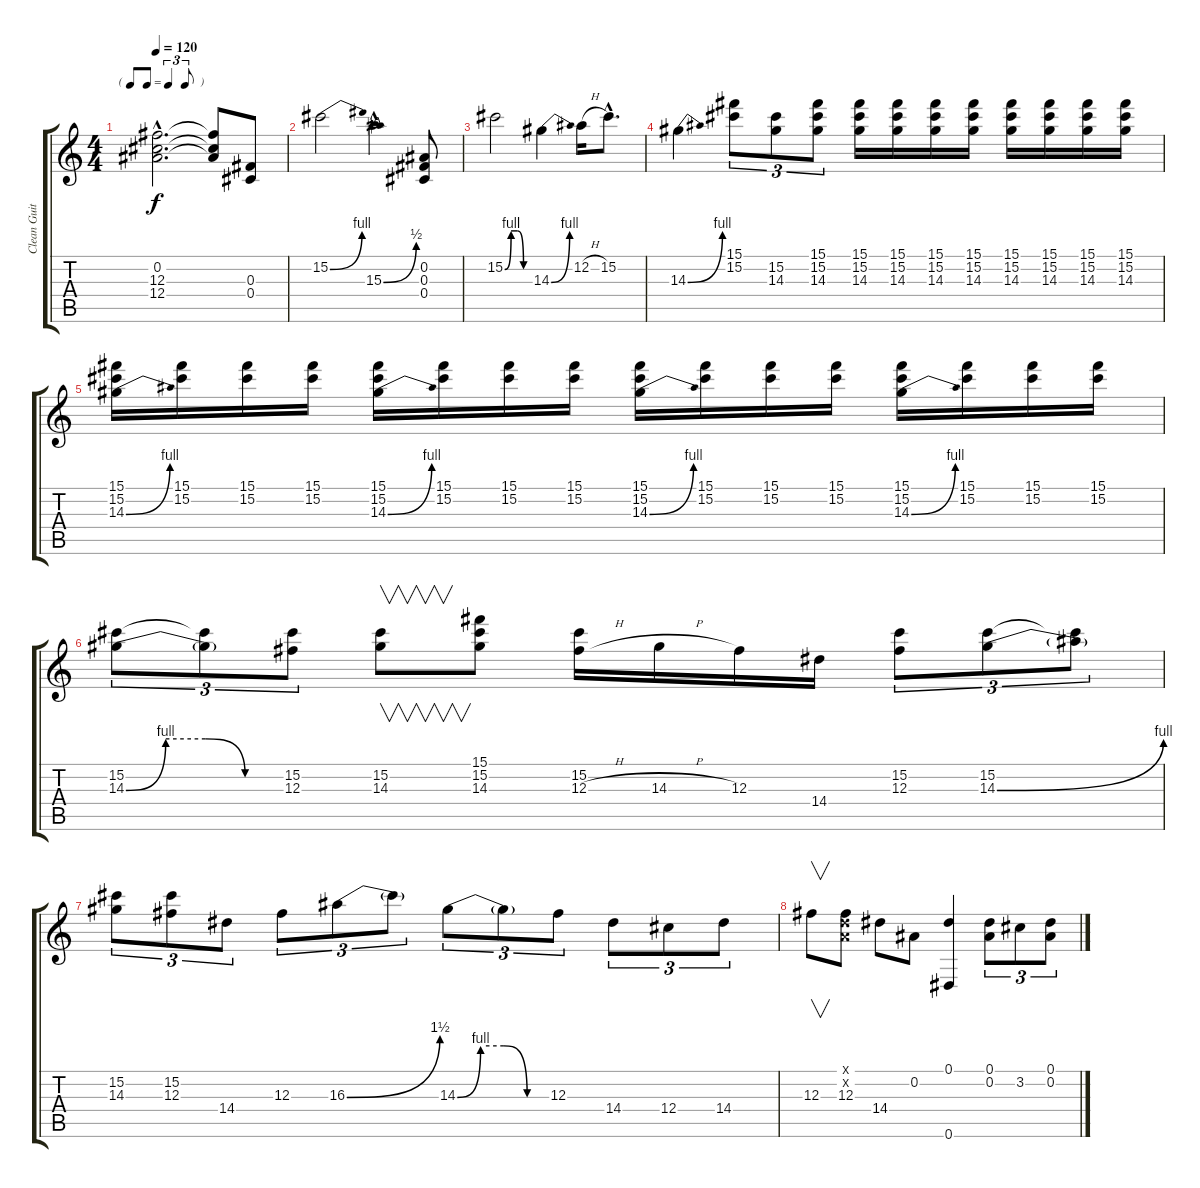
\track ("Clean Guitar" "Clean Guit") {instrument electricguitarjazz}
\staff {score tabs}
\tuning (Eb4 Bb3 Gb3 Db3 Ab2 Eb2) {hide}
\ts (4 4)
\tf triplet8th
\tempo 120
\clef g2
\ks c
(0.2{hac} 12.3{hac} 12.4{hac}).2{d dy f} (0.2{t} 12.3{t} 12.4{t}).8 (0.3 0.4).8 |
15.2{be (bend 0 0 60 4)}.2 15.3{be (bend 0 0 60 2) hac}.4{d} (0.2 0.3 0.4).8 |
15.2{be (custom 0 0 15 4 30 4 45 0 60 0)}.2 14.3{be (bend 0 0 60 4)}.4 12.2{h}.16 15.2{hac}.8{d} |
14.3{be (bend 0 0 60 4)}.4 (15.1 15.2).8{tu (3 2)} (15.2 14.3).8{tu (3 2)} (15.1 15.2 14.3).8{tu (3 2)} (15.1 15.2 14.3).16 (15.1 15.2 14.3).16 (15.1 15.2 14.3).16 (15.1 15.2 14.3).16 (15.1 15.2 14.3).16 (15.1 15.2 14.3).16 (15.1 15.2 14.3).16 (15.1 15.2 14.3).16 |
(15.1 15.2 14.3{be (bend 0 0 60 4)}).16 (15.1 15.2).16 (15.1 15.2).16 (15.1 15.2).16 (15.1 15.2 14.3{be (bend 0 0 60 4)}).16 (15.1 15.2).16 (15.1 15.2).16 (15.1 15.2).16 (15.1 15.2 14.3{be (bend 0 0 60 4)}).16 (15.1 15.2).16 (15.1 15.2).16 (15.1 15.2).16 (15.1 15.2 14.3{be (bend 0 0 60 4)}).16 (15.1 15.2).16 (15.1 15.2).16 (15.1 15.2).16 |
(15.2 14.3{be (custom 0 0 15 4 30 4 45 0 60 0)}).8{tu (3 2)} (15.2{t} 14.3{t}).8{tu (3 2)} (15.2 12.3).8{tu (3 2)} (15.2 14.3).8{v} (15.1 15.2 14.3).8 (15.2 12.3{h}).16 14.3{h}.16 12.3.16 14.4.16 (15.2 12.3).8{tu (3 2)} (15.2 14.3{be (bend 0 0 60 4)}).8{tu (3 2)} (15.2{t} 14.3{t}).8{tu (3 2)} |
(15.2 14.3).8{tu (3 2)} (15.2 12.3).8{tu (3 2)} 14.4.8{tu (3 2)} 12.3.8{tu (3 2)} 16.3{be (bend 0 0 60 6)}.8{tu (3 2)} 16.3{t}.8{tu (3 2)} 14.3{be (custom 0 0 15 4 30 4 45 0 60 0)}.8{tu (3 2)} 14.3{t}.8{tu (3 2)} 12.3.8{tu (3 2)} 14.4.8{tu (3 2)} 12.4.8{tu (3 2)} 14.4.8{tu (3 2)} |
12.3.8{v} (-1.1{x} -1.2{x} 12.3).8 14.4.8 0.2.8 (0.1 0.6).4 (0.1 0.2).8{tu (3 2)} 3.2.8{tu (3 2)} (0.1 0.2).8{tu (3 2)}
